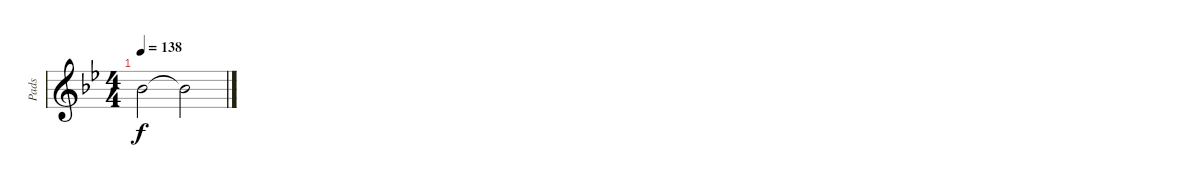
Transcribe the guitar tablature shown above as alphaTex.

\track ("Pads" "Pads") {instrument pad7halo}
\staff {score}
\tuning (E5 B4 G4 D4 A3 E3) {hide}
\ts (4 4)
\tempo 138
\clef g2
\ks bb
3.3{t}.2{dy f} 3.3{t}.2{volume 0}
